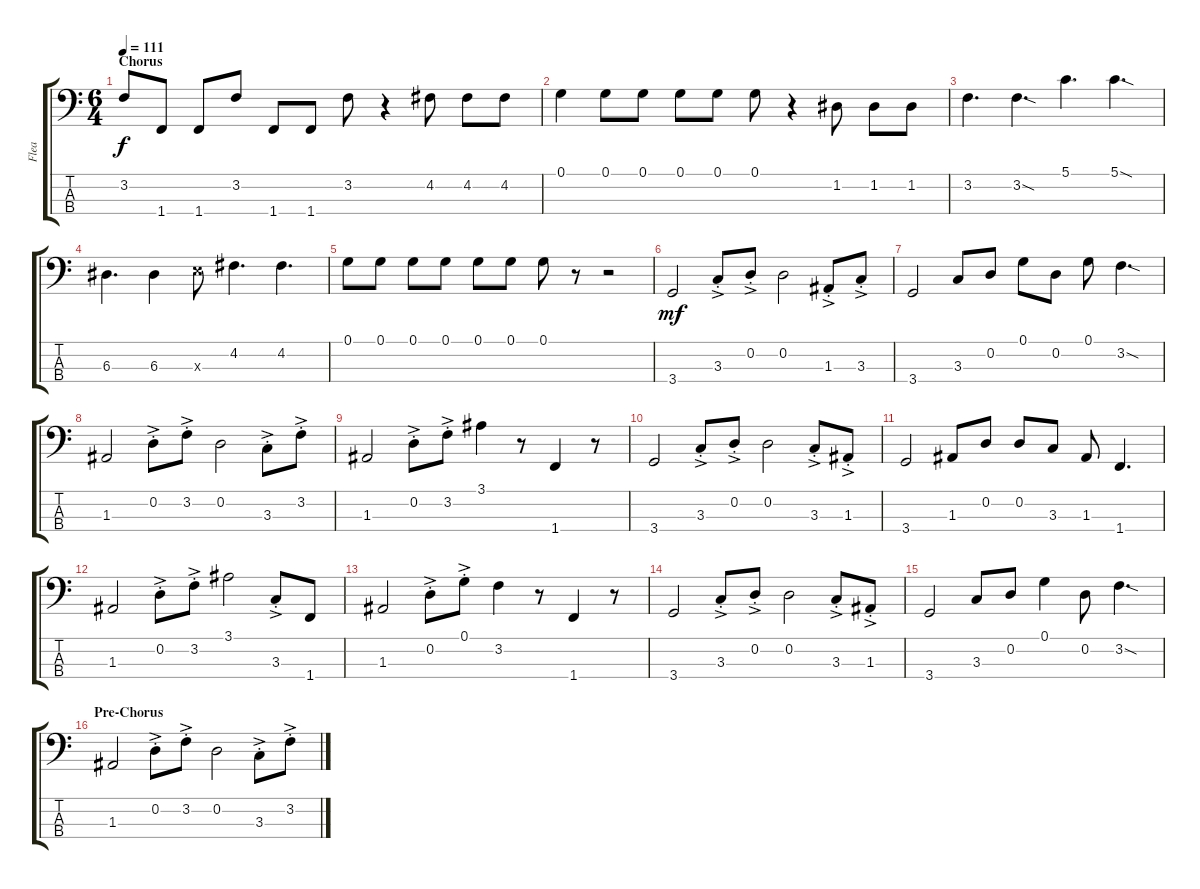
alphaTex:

\track ("Flea" "Flea") {instrument electricbassfinger}
\staff {score tabs}
\tuning (G2 D2 A1 E1) {hide}
\ts (6 4)
\section ("" "Chorus")
\tempo 111
\clef f4
\ks c
3.2.8{dy f} 1.4.8 1.4.8 3.2.8 1.4.8 1.4.8 3.2.8 r.4 4.2.8 4.2.8 4.2.8 |
0.1.4 0.1.8 0.1.8 0.1.8 0.1.8 0.1.8 r.4 1.2.8 1.2.8 1.2.8 |
3.2.4{d} 3.2{sod}.4{d} 5.1.4{d} 5.1{sod}.4{d} |
6.3.4{d} 6.3.4 7.3{x}.8 4.2.4{d} 4.2.4{d} |
0.1.8 0.1.8 0.1.8 0.1.8 0.1.8 0.1.8 0.1.8 r.8 r.2 |
3.4.2{dy mf} 3.3{ac st}.8 0.2{ac st}.8 0.2.2 1.3{ac st}.8 3.3{ac st}.8 |
3.4.2 3.3.8 0.2.8 0.1.8 0.2.8 0.1.8 3.2{sod}.4{d} |
1.3.2 0.2{ac st}.8 3.2{ac st}.8 0.2.2 3.3{ac st}.8 3.2{ac st}.8 |
1.3.2 0.2{ac st}.8 3.2{ac st}.8 3.1.4 r.8 1.4.4 r.8 |
3.4.2 3.3{ac st}.8 0.2{ac st}.8 0.2.2 3.3{ac st}.8 1.3{ac st}.8 |
3.4.2 1.3.8 0.2.8 0.2.8 3.3.8 1.3.8 1.4.4{d} |
1.3.2 0.2{ac st}.8 3.2{ac st}.8 3.1.2 3.3{ac st}.8 1.4.8 |
1.3.2 0.2{ac st}.8 0.1{ac st}.8 3.2.4 r.8 1.4.4 r.8 |
3.4.2 3.3{ac st}.8 0.2{ac st}.8 0.2.2 3.3{ac st}.8 1.3{ac st}.8 |
3.4.2 3.3.8 0.2.8 0.1.4 0.2.8 3.2{sod}.4{d} |
\section ("" "Pre-Chorus")
1.3.2 0.2{ac st}.8 3.2{ac st}.8 0.2.2 3.3{ac st}.8 3.2{ac st}.8
